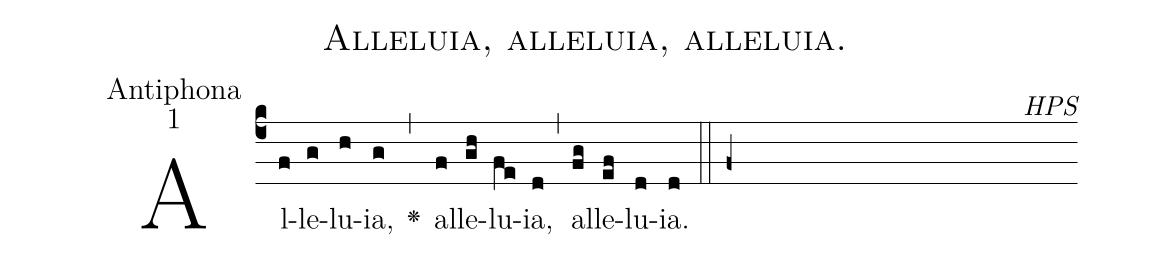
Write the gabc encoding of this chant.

name:Alleluia, alleluia, alleluia.;
office-part:Antiphona;
mode:1;
commentary:HPS;
%%
(c4)Al(f)le(g)lu(h)ia,(g) <v>\greheightstar</v>(,) al(f)le(gh)lu(fe)ia,(d) (,) al(fg)le(ef)lu(d)ia.(d) (::f+)
